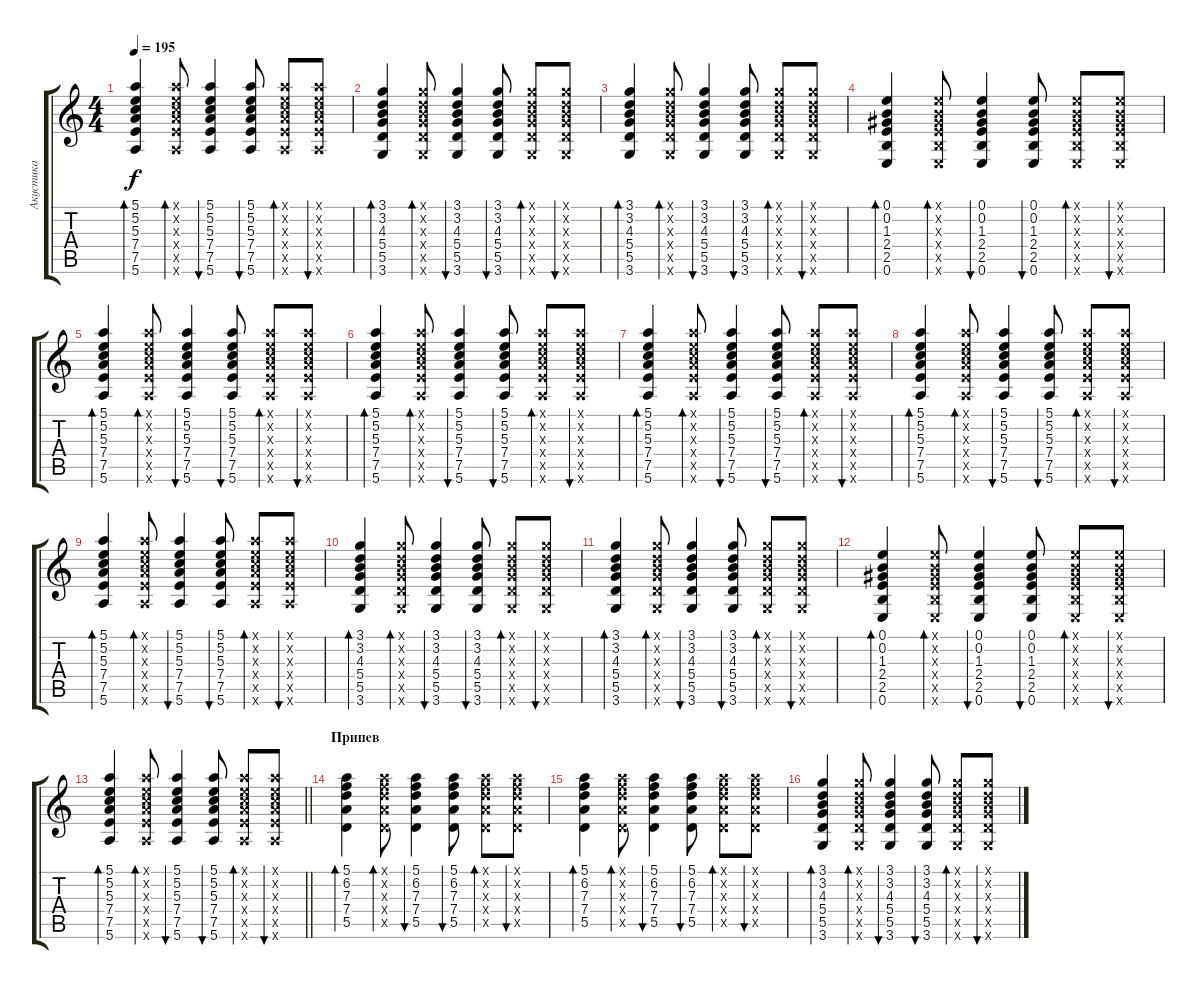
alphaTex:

\track ("Акустика" "Акустика") {instrument acousticguitarsteel}
\staff {score tabs}
\tuning (E4 B3 G3 D3 A2 E2) {hide}
\ts (4 4)
\tempo 195
\clef g2
\ks c
(5.1 5.2 5.3 7.4 7.5 5.6).4{bd 60 dy f} (5.1{x} 5.2{x} 5.3{x} 7.4{x} 7.5{x} 5.6{x}).8{bd 60} (5.1 5.2 5.3 7.4 7.5 5.6).4{bu 60} (5.1 5.2 5.3 7.4 7.5 5.6).8{bu 60} (5.1{x} 5.2{x} 5.3{x} 7.4{x} 7.5{x} 5.6{x}).8{bd 60} (5.1{x} 5.2{x} 5.3{x} 7.4{x} 7.5{x} 5.6{x}).8{bu 60} |
(3.1 3.2 4.3 5.4 5.5 3.6).4{bd 60} (3.1{x} 3.2{x} 4.3{x} 5.4{x} 5.5{x} 3.6{x}).8{bd 60} (3.1 3.2 4.3 5.4 5.5 3.6).4{bu 60} (3.1 3.2 4.3 5.4 5.5 3.6).8{bu 60} (3.1{x} 3.2{x} 4.3{x} 5.4{x} 5.5{x} 3.6{x}).8{bd 60} (3.1{x} 3.2{x} 4.3{x} 5.4{x} 5.5{x} 3.6{x}).8{bu 60} |
(3.1 3.2 4.3 5.4 5.5 3.6).4{bd 60} (3.1{x} 3.2{x} 4.3{x} 5.4{x} 5.5{x} 3.6{x}).8{bd 60} (3.1 3.2 4.3 5.4 5.5 3.6).4{bu 60} (3.1 3.2 4.3 5.4 5.5 3.6).8{bu 60} (3.1{x} 3.2{x} 4.3{x} 5.4{x} 5.5{x} 3.6{x}).8{bd 60} (3.1{x} 3.2{x} 4.3{x} 5.4{x} 5.5{x} 3.6{x}).8{bu 60} |
(0.1 0.2 1.3 2.4 2.5 0.6).4{bd 60} (0.1{x} 0.2{x} 1.3{x} 2.4{x} 2.5{x} 0.6{x}).8{bd 60} (0.1 0.2 1.3 2.4 2.5 0.6).4{bu 60} (0.1 0.2 1.3 2.4 2.5 0.6).8{bu 60} (0.1{x} 0.2{x} 1.3{x} 2.4{x} 2.5{x} 0.6{x}).8{bd 60} (0.1{x} 0.2{x} 1.3{x} 2.4{x} 2.5{x} 0.6{x}).8{bu 60} |
(5.1 5.2 5.3 7.4 7.5 5.6).4{bd 60} (5.1{x} 5.2{x} 5.3{x} 7.4{x} 7.5{x} 5.6{x}).8{bd 60} (5.1 5.2 5.3 7.4 7.5 5.6).4{bu 60} (5.1 5.2 5.3 7.4 7.5 5.6).8{bu 60} (5.1{x} 5.2{x} 5.3{x} 7.4{x} 7.5{x} 5.6{x}).8{bd 60} (5.1{x} 5.2{x} 5.3{x} 7.4{x} 7.5{x} 5.6{x}).8{bu 60} |
(5.1 5.2 5.3 7.4 7.5 5.6).4{bd 60} (5.1{x} 5.2{x} 5.3{x} 7.4{x} 7.5{x} 5.6{x}).8{bd 60} (5.1 5.2 5.3 7.4 7.5 5.6).4{bu 60} (5.1 5.2 5.3 7.4 7.5 5.6).8{bu 60} (5.1{x} 5.2{x} 5.3{x} 7.4{x} 7.5{x} 5.6{x}).8{bd 60} (5.1{x} 5.2{x} 5.3{x} 7.4{x} 7.5{x} 5.6{x}).8{bu 60} |
(5.1 5.2 5.3 7.4 7.5 5.6).4{bd 60} (5.1{x} 5.2{x} 5.3{x} 7.4{x} 7.5{x} 5.6{x}).8{bd 60} (5.1 5.2 5.3 7.4 7.5 5.6).4{bu 60} (5.1 5.2 5.3 7.4 7.5 5.6).8{bu 60} (5.1{x} 5.2{x} 5.3{x} 7.4{x} 7.5{x} 5.6{x}).8{bd 60} (5.1{x} 5.2{x} 5.3{x} 7.4{x} 7.5{x} 5.6{x}).8{bu 60} |
(5.1 5.2 5.3 7.4 7.5 5.6).4{bd 60} (5.1{x} 5.2{x} 5.3{x} 7.4{x} 7.5{x} 5.6{x}).8{bd 60} (5.1 5.2 5.3 7.4 7.5 5.6).4{bu 60} (5.1 5.2 5.3 7.4 7.5 5.6).8{bu 60} (5.1{x} 5.2{x} 5.3{x} 7.4{x} 7.5{x} 5.6{x}).8{bd 60} (5.1{x} 5.2{x} 5.3{x} 7.4{x} 7.5{x} 5.6{x}).8{bu 60} |
(5.1 5.2 5.3 7.4 7.5 5.6).4{bd 60} (5.1{x} 5.2{x} 5.3{x} 7.4{x} 7.5{x} 5.6{x}).8{bd 60} (5.1 5.2 5.3 7.4 7.5 5.6).4{bu 60} (5.1 5.2 5.3 7.4 7.5 5.6).8{bu 60} (5.1{x} 5.2{x} 5.3{x} 7.4{x} 7.5{x} 5.6{x}).8{bd 60} (5.1{x} 5.2{x} 5.3{x} 7.4{x} 7.5{x} 5.6{x}).8{bu 60} |
(3.1 3.2 4.3 5.4 5.5 3.6).4{bd 60} (3.1{x} 3.2{x} 4.3{x} 5.4{x} 5.5{x} 3.6{x}).8{bd 60} (3.1 3.2 4.3 5.4 5.5 3.6).4{bu 60} (3.1 3.2 4.3 5.4 5.5 3.6).8{bu 60} (3.1{x} 3.2{x} 4.3{x} 5.4{x} 5.5{x} 3.6{x}).8{bd 60} (3.1{x} 3.2{x} 4.3{x} 5.4{x} 5.5{x} 3.6{x}).8{bu 60} |
(3.1 3.2 4.3 5.4 5.5 3.6).4{bd 60} (3.1{x} 3.2{x} 4.3{x} 5.4{x} 5.5{x} 3.6{x}).8{bd 60} (3.1 3.2 4.3 5.4 5.5 3.6).4{bu 60} (3.1 3.2 4.3 5.4 5.5 3.6).8{bu 60} (3.1{x} 3.2{x} 4.3{x} 5.4{x} 5.5{x} 3.6{x}).8{bd 60} (3.1{x} 3.2{x} 4.3{x} 5.4{x} 5.5{x} 3.6{x}).8{bu 60} |
(0.1 0.2 1.3 2.4 2.5 0.6).4{bd 60} (0.1{x} 0.2{x} 1.3{x} 2.4{x} 2.5{x} 0.6{x}).8{bd 60} (0.1 0.2 1.3 2.4 2.5 0.6).4{bu 60} (0.1 0.2 1.3 2.4 2.5 0.6).8{bu 60} (0.1{x} 0.2{x} 1.3{x} 2.4{x} 2.5{x} 0.6{x}).8{bd 60} (0.1{x} 0.2{x} 1.3{x} 2.4{x} 2.5{x} 0.6{x}).8{bu 60} |
\barLineRight lightlight
(5.1 5.2 5.3 7.4 7.5 5.6).4{bd 60} (5.1{x} 5.2{x} 5.3{x} 7.4{x} 7.5{x} 5.6{x}).8{bd 60} (5.1 5.2 5.3 7.4 7.5 5.6).4{bu 60} (5.1 5.2 5.3 7.4 7.5 5.6).8{bu 60} (5.1{x} 5.2{x} 5.3{x} 7.4{x} 7.5{x} 5.6{x}).8{bd 60} (5.1{x} 5.2{x} 5.3{x} 7.4{x} 7.5{x} 5.6{x}).8{bu 60} |
\section ("" "Припев")
(5.1 6.2 7.3 7.4 5.5).4{bd 60} (5.1{x} 6.2{x} 7.3{x} 7.4{x} 5.5{x}).8{bd 60} (5.1 6.2 7.3 7.4 5.5).4{bu 60} (5.1 6.2 7.3 7.4 5.5).8{bu 60} (5.1{x} 6.2{x} 7.3{x} 7.4{x} 5.5{x}).8{bd 60} (5.1{x} 6.2{x} 7.3{x} 7.4{x} 5.5{x}).8{bu 60} |
(5.1 6.2 7.3 7.4 5.5).4{bd 60} (5.1{x} 6.2{x} 7.3{x} 7.4{x} 5.5{x}).8{bd 60} (5.1 6.2 7.3 7.4 5.5).4{bu 60} (5.1 6.2 7.3 7.4 5.5).8{bu 60} (5.1{x} 6.2{x} 7.3{x} 7.4{x} 5.5{x}).8{bd 60} (5.1{x} 6.2{x} 7.3{x} 7.4{x} 5.5{x}).8{bu 60} |
(3.1 3.2 4.3 5.4 5.5 3.6).4{bd 60} (3.1{x} 3.2{x} 4.3{x} 5.4{x} 5.5{x} 3.6{x}).8{bd 60} (3.1 3.2 4.3 5.4 5.5 3.6).4{bu 60} (3.1 3.2 4.3 5.4 5.5 3.6).8{bu 60} (3.1{x} 3.2{x} 4.3{x} 5.4{x} 5.5{x} 3.6{x}).8{bd 60} (3.1{x} 3.2{x} 4.3{x} 5.4{x} 5.5{x} 3.6{x}).8{bu 60}
